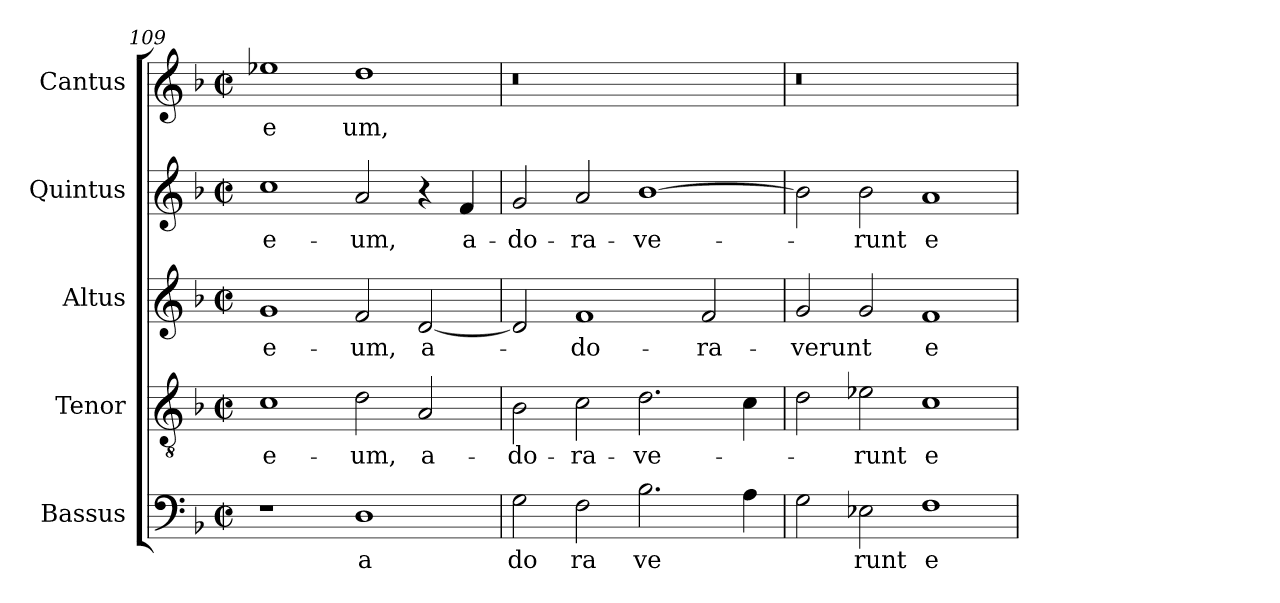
**kern	**text	**kern	**text	**kern	**text	**kern	**text	**kern	**text
*part5	*part5	*part4	*part4	*part3	*part3	*part2	*part2	*part1	*part1
*staff5	*staff5	*staff4	*staff4	*staff3	*staff3	*staff2	*staff2	*staff1	*staff1
*I"Bassus	*	*I"Tenor	*	*I"Altus	*	*I"Quintus	*	*I"Cantus	*
*clefF4	*	*clefGv2	*	*clefG2	*	*clefG2	*	*clefG2	*
*k[b-]	*	*k[b-]	*	*k[b-]	*	*k[b-]	*	*k[b-]	*
*F:	*	*F:	*	*F:	*	*F:	*	*F:	*
*M2/2	*	*M2/2	*	*M2/2	*	*M2/2	*	*M2/2	*
*met(c|)	*	*met(c|)	*	*met(c|)	*	*met(c|)	*	*met(c|)	*
=109	=109	=109	=109	=109	=109	=109	=109	=109	=109
!	!	!	!LO:LY:b:cj	!	!LO:LY:b:cj	!	!LO:LY:b:cj	!	!LO:LY:b:cj
1r	.	1c	e-	1g	e-	1cc	e-	1ee-	e
!	!LO:LY:b:cj	!	!LO:LY:b:cj	!	!LO:LY:b:cj	!	!LO:LY:b:cj	!	!LO:LY:b:cj
1D	a	2d\	-um,	2f/	-um,	2a/	-um,	1dd	um,
!	!	!	!LO:LY:b:cj	!	!LO:LY:b:cj	!	!	!	!
.	.	2A/	a-	[<2d/	a-	4r	.	.	.
!	!	!	!	!	!	!	!LO:LY:b:cj	!	!
.	.	.	.	.	.	4f/	a-	.	.
=110	=110	=110	=110	=110	=110	=110	=110	=110	=110
!	!LO:LY:b:cj	!	!LO:LY:b:cj	!	!	!	!LO:LY:b:cj	!	!
2G\	do	2B-\	-do-	2d/]	.	2g/	-do-	0r	.
!	!LO:LY:b:cj	!	!LO:LY:b:cj	!	!LO:LY:b:cj	!	!LO:LY:b:cj	!	!
2F\	ra	2c\	-ra-	1f	-do-	2a/	-ra-	.	.
!	!LO:LY:b:cj	!	!LO:LY:b:cj	!	!	!	!LO:LY:b:cj	!	!
2.B-\	ve	2.d\	-ve-	.	.	[>1b-	-ve-	.	.
!	!	!	!	!	!LO:LY:b:cj	!	!	!	!
.	.	.	.	2f/	-ra-	.	.	.	.
4A\	.	4c\	.	.	.	.	.	.	.
=111	=111	=111	=111	=111	=111	=111	=111	=111	=111
!	!	!	!	!	!LO:LY:b	!	!	!	!
2G\	.	2d\	.	2g/	-verunt	2b-\]	.	0r	.
!	!LO:LY:b:cj	!	!LO:LY:b:cj	!	!	!	!LO:LY:b:cj	!	!
2E-X\	runt	2e-X\	-runt	2g/	.	2b-\	-runt	.	.
!	!LO:LY:b:cj	!	!LO:LY:b:cj	!	!LO:LY:b:cj	!	!LO:LY:b:rj	!	!
1F	e	1c	e-	1f	e-	1a	e-	.	.
=	=	=	=	=	=	=	=	=	=
*-	*-	*-	*-	*-	*-	*-	*-	*-	*-
